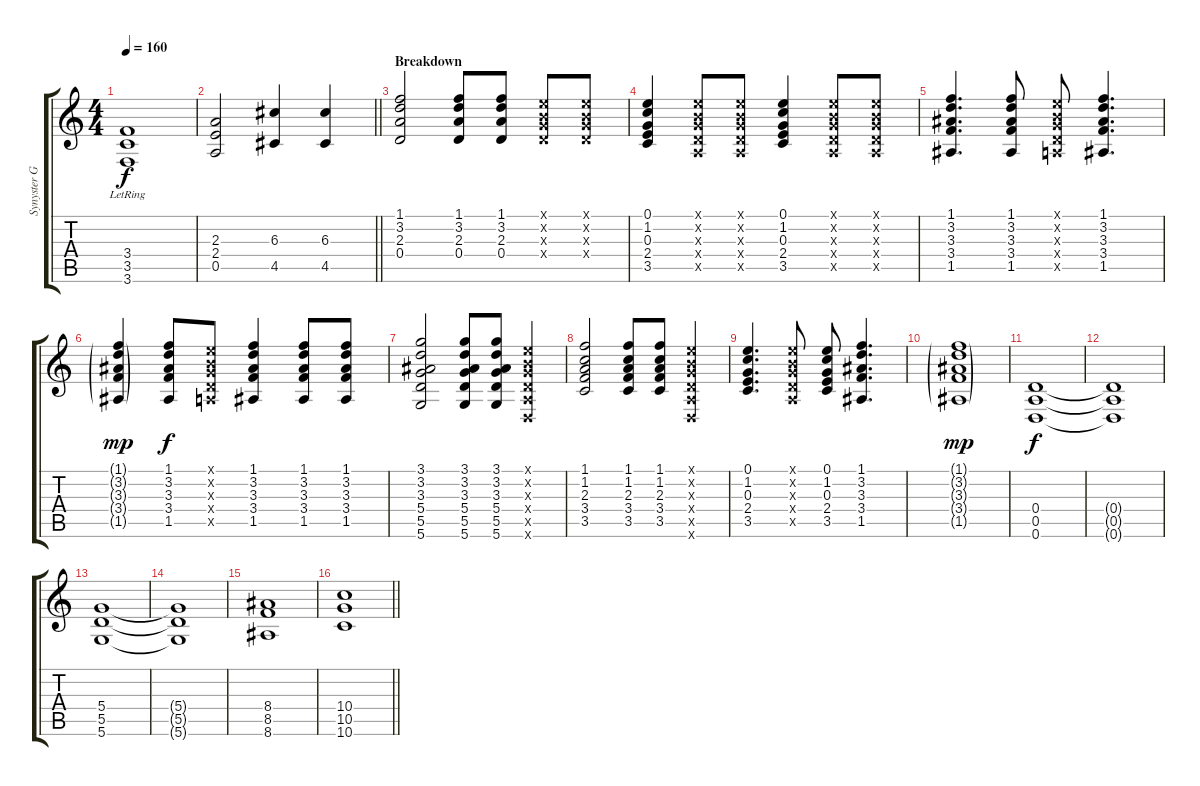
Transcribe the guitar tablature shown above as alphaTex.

\track ("Synyster Gates" "Synyster G") {instrument distortionguitar}
\staff {score tabs}
\tuning (E4 B3 G3 D3 A2 D2) {hide}
\ts (4 4)
\tempo 160
\clef g2
\ks c
(3.4{lr} 3.5{lr} 3.6{lr}).1{dy f} |
\barLineRight lightlight
(2.3 2.4 0.5).2 (6.3 4.5).4 (6.3 4.5).4 |
\section ("" "Breakdown")
(1.1 3.2 2.3 0.4).2{volume 10 balance 8 instrument acousticguitarsteel} (1.1 3.2 2.3 0.4).8 (1.1 3.2 2.3 0.4).8 (0.1{x} 0.2{x} 0.3{x} 0.4{x}).8 (0.1{x} 0.2{x} 0.3{x} 0.4{x}).8 |
(0.1 1.2 0.3 2.4 3.5).4 (0.1{x} 0.2{x} 0.3{x} 0.4{x} 0.5{x}).8 (0.1{x} 0.2{x} 0.3{x} 0.4{x} 0.5{x}).8 (0.1 1.2 0.3 2.4 3.5).4 (0.1{x} 0.2{x} 0.3{x} 0.4{x} 0.5{x}).8 (0.1{x} 0.2{x} 0.3{x} 0.4{x} 0.5{x}).8 |
(1.1 3.2 3.3 3.4 1.5).4{d} (1.1 3.2 3.3 3.4 1.5).8 (0.1{x} 0.2{x} 0.3{x} 0.4{x} 0.5{x}).8 (1.1 3.2 3.3 3.4 1.5).4{d} |
(1.1{g} 3.2{g} 3.3{g} 3.4{g} 1.5{g}).4{dy mp} (1.1 3.2 3.3 3.4 1.5).8{dy f} (0.1{x} 0.2{x} 0.3{x} 0.4{x} 0.5{x}).8 (1.1 3.2 3.3 3.4 1.5).4 (1.1 3.2 3.3 3.4 1.5).8 (1.1 3.2 3.3 3.4 1.5).8 |
(3.1 3.2 3.3 5.4 5.5 5.6).2 (3.1 3.2 3.3 5.4 5.5 5.6).8 (3.1 3.2 3.3 5.4 5.5 5.6).8 (0.1{x} 0.2{x} 0.3{x} 0.4{x} 0.5{x} 0.6{x}).4 |
(1.1 1.2 2.3 3.4 3.5).2 (1.1 1.2 2.3 3.4 3.5).8 (1.1 1.2 2.3 3.4 3.5).8 (0.1{x} 0.2{x} 0.3{x} 0.4{x} 0.5{x} 0.6{x}).4 |
(0.1 1.2 0.3 2.4 3.5).4{d} (0.1{x} 0.2{x} 0.3{x} 0.4{x} 0.5{x}).8 (0.1 1.2 0.3 2.4 3.5).8 (1.1 3.2 3.3 3.4 1.5).4{d} |
(1.1{g} 3.2{g} 3.3{g} 3.4{g} 1.5{g}).1{dy mp} |
(0.4 0.5 0.6).1{dy f volume 14 balance 0 instrument distortionguitar} |
(0.4{t} 0.5{t} 0.6{t}).1 |
(5.4 5.5 5.6).1 |
(5.4{t} 5.5{t} 5.6{t}).1 |
(8.4 8.5 8.6).1 |
\barLineRight lightlight
(10.4 10.5 10.6).1
